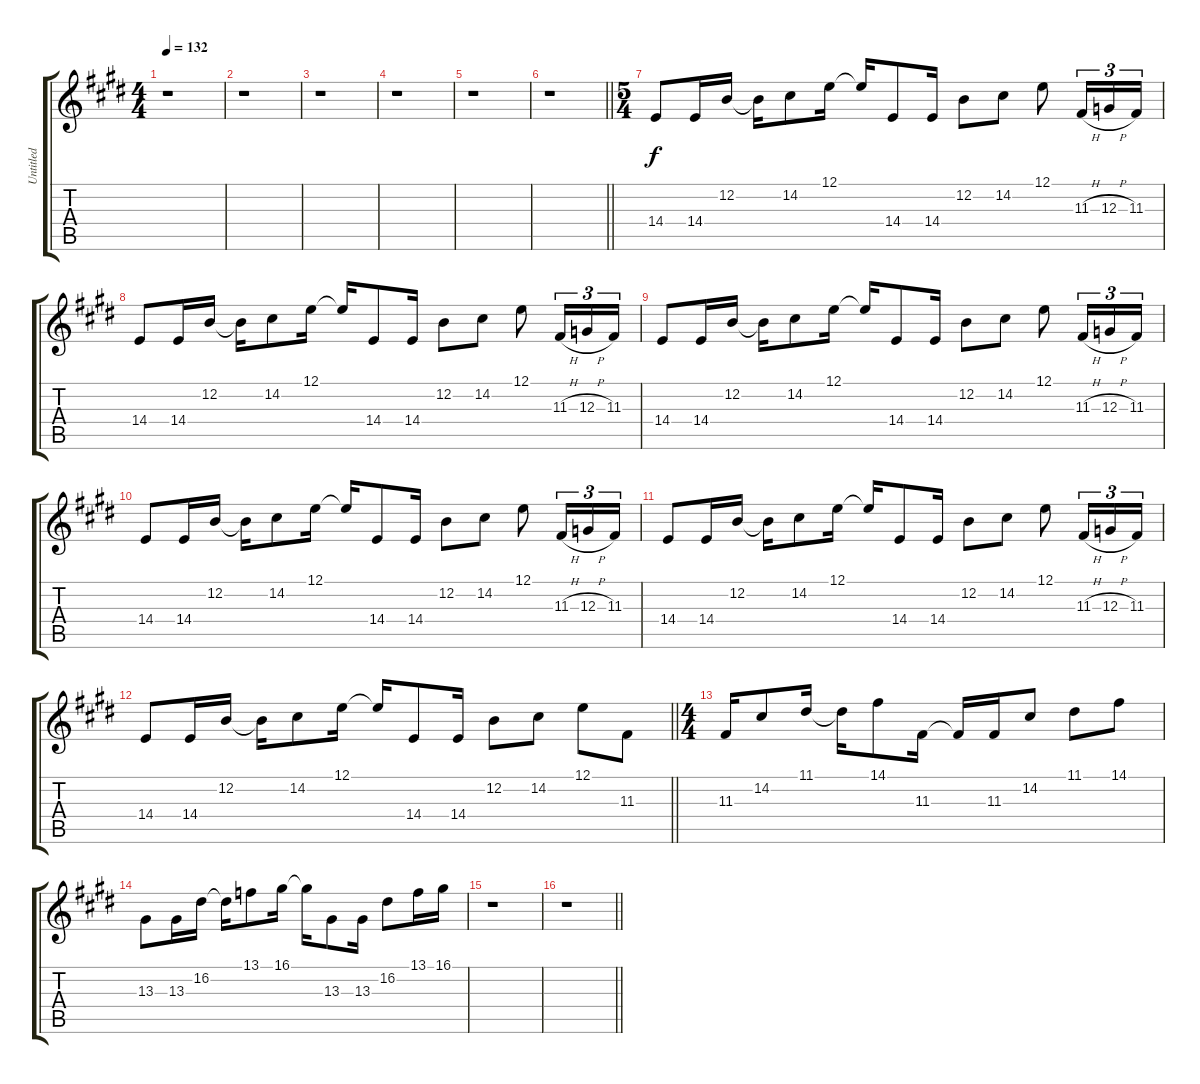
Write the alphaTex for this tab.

\track ("Untitled" "Untitled") {instrument rockorgan}
\staff {score tabs}
\tuning (E4 B3 G3 D3 A2 E2) {hide}
\ts (4 4)
\tempo 132
\clef g2
\ks e
r.1{dy f} |
\ks c#minor
r.1 |
\ks e
r.1 |
\ks c#minor
r.1 |
\ks e
r.1 |
\barLineRight lightlight
\ks c#minor
r.1 |
\ts (5 4)
\ks e
14.4.8 14.4.16 12.2.16 12.2{t}.16 14.2.8 12.1.16 12.1{t}.16 14.4.8 14.4.16 12.2.8 14.2.8 12.1.8 11.3{h}.16{tu (3 2)} 12.3{h}.16{tu (3 2)} 11.3.16{tu (3 2)} |
14.4.8 14.4.16 12.2.16 12.2{t}.16 14.2.8 12.1.16 12.1{t}.16 14.4.8 14.4.16 12.2.8 14.2.8 12.1.8 11.3{h}.16{tu (3 2)} 12.3{h}.16{tu (3 2)} 11.3.16{tu (3 2)} |
14.4.8 14.4.16 12.2.16 12.2{t}.16 14.2.8 12.1.16 12.1{t}.16 14.4.8 14.4.16 12.2.8 14.2.8 12.1.8 11.3{h}.16{tu (3 2)} 12.3{h}.16{tu (3 2)} 11.3.16{tu (3 2)} |
14.4.8 14.4.16 12.2.16 12.2{t}.16 14.2.8 12.1.16 12.1{t}.16 14.4.8 14.4.16 12.2.8 14.2.8 12.1.8 11.3{h}.16{tu (3 2)} 12.3{h}.16{tu (3 2)} 11.3.16{tu (3 2)} |
14.4.8 14.4.16 12.2.16 12.2{t}.16 14.2.8 12.1.16 12.1{t}.16 14.4.8 14.4.16 12.2.8 14.2.8 12.1.8 11.3{h}.16{tu (3 2)} 12.3{h}.16{tu (3 2)} 11.3.16{tu (3 2)} |
\barLineRight lightlight
\ks c#minor
14.4.8 14.4.16 12.2.16 12.2{t}.16 14.2.8 12.1.16 12.1{t}.16 14.4.8 14.4.16 12.2.8 14.2.8 12.1.8 11.3.8 |
\ts (4 4)
\ks e
11.3.16 14.2.8 11.1.16 11.1{t}.16 14.1.8 11.3.16 11.3{t}.16 11.3.16 14.2.8 11.1.8 14.1.8 |
\ks c#minor
13.3.8 13.3.16 16.2.16 16.2{t}.16 13.1.8 16.1.16 16.1{t}.16 13.3.8 13.3.16 16.2.8 13.1.16 16.1.16 |
\ks e
r.1 |
\barLineRight lightlight
\ks c#minor
r.1
